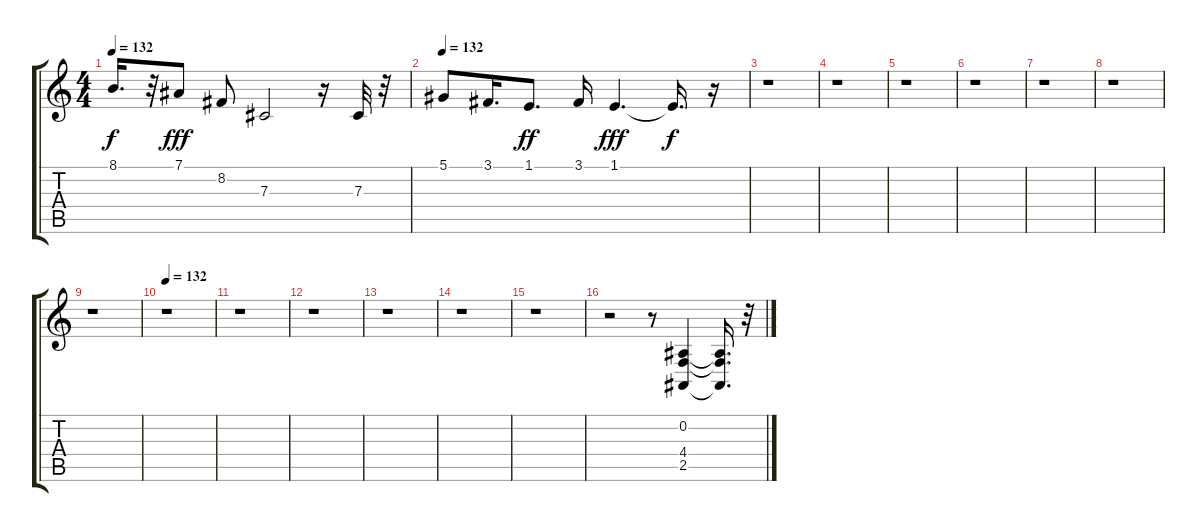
\track "" {instrument fx2soundtrack}
\staff {score tabs}
\tuning (Eb4 Bb3 Gb3 Db3 Ab2 Eb2) {hide}
\ts (4 4)
\tempo 132
\clef g2
\ks c
8.1{t}.16{d dy f} r.32 7.1.8{dy fff} 8.2.8 7.3.2 r.16 7.3.32 r.32 |
\tempo 132
5.1.8 3.1.16{d} 1.1.8{d dy ff} 3.1.16 1.1.4{d dy fff} 1.1{t}.16{d dy f} r.16 |
r.1 |
r.1 |
r.1 |
r.1 |
r.1 |
r.1 |
r.1 |
\tempo 132
r.1 |
r.1 |
r.1 |
r.1 |
r.1 |
r.1 |
r.2 r.8 (0.2 4.4 2.5).4{volume 10 instrument distortionguitar} (0.2{t} 4.4{t} 2.5{t}).16{d} r.32
